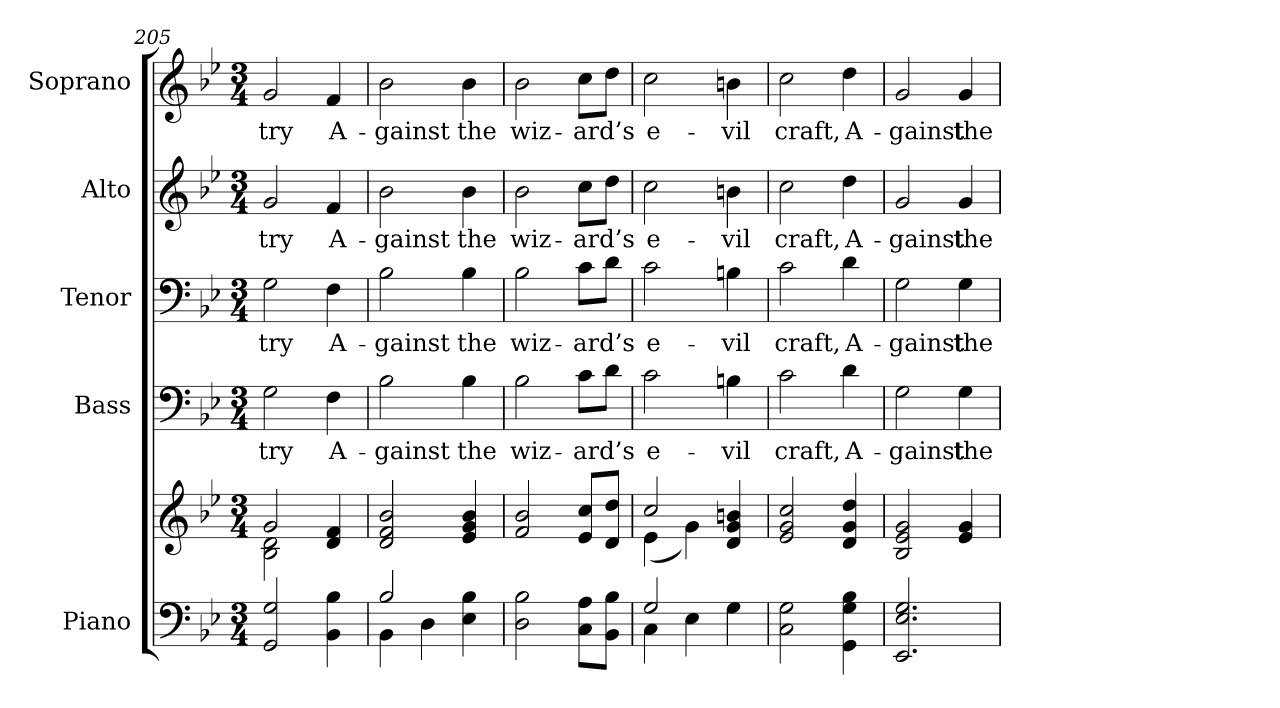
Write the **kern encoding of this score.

**kern	**kern	**kern	**text	**kern	**text	**kern	**text	**kern	**text
*part5	*part5	*part4	*part4	*part3	*part3	*part2	*part2	*part1	*part1
*staff6	*staff5	*staff4	*staff4	*staff3	*staff3	*staff2	*staff2	*staff1	*staff1
*I"Piano	*	*I"Bass	*	*I"Tenor	*	*I"Alto	*	*I"Soprano	*
*I'Pno.	*	*I'B.	*	*I'T.	*	*I'A.	*	*I'S.	*
*clefF4	*clefG2	*clefF4	*	*clefF4	*	*clefG2	*	*clefG2	*
*k[b-e-]	*k[b-e-]	*k[b-e-]	*	*k[b-e-]	*	*k[b-e-]	*	*k[b-e-]	*
*g:	*g:	*g:	*	*g:	*	*g:	*	*g:	*
*M3/4	*M3/4	*M3/4	*	*M3/4	*	*M3/4	*	*M3/4	*
=205	=205	=205	=205	=205	=205	=205	=205	=205	=205
*	*^	*	*	*	*	*	*	*	*
!	!	!	!	!LO:LY:b:color=#000000	!	!	!	!	!	!
!	!	!	!	!	!	!LO:LY:b:color=#000000	!	!	!	!
!	!	!	!	!	!	!	!	!LO:LY:b:color=#000000	!	!
!	!	!	!	!	!	!	!	!	!	!LO:LY:b:color=#000000
2GGi/ 2Gi	2gi/	2B-i\ 2di	2Gi\	-try	2Gi\	-try	2gi/	-try	2gi/	-try
!	!	!	!	!LO:LY:b:color=#000000	!	!	!	!	!	!
!	!	!	!	!	!	!LO:LY:b:color=#000000	!	!	!	!
!	!	!	!	!	!	!	!	!LO:LY:b:color=#000000	!	!
!	!	!	!	!	!	!	!	!	!	!LO:LY:b:color=#000000
4BB-i\ 4B-i	4di/ 4fi	4ryy	4Fi\	A-	4Fi\	A-	4fi/	A-	4fi/	A-
*	*v	*v	*	*	*	*	*	*	*	*
!!LO:PB:g=z
=206	=206	=206	=206	=206	=206	=206	=206	=206	=206
*^	*	*	*	*	*	*	*	*	*
*	*	*^	*	*	*	*	*	*	*	*
!	!	!	!	!	!LO:LY:b:color=#000000	!	!	!	!	!	!
*	*	*v	*v	*	*	*	*	*	*	*	*
*	*	*^	*	*	*	*	*	*	*	*
!	!	!	!	!	!	!	!LO:LY:b:color=#000000	!	!	!	!
*	*	*v	*v	*	*	*	*	*	*	*	*
*	*	*^	*	*	*	*	*	*	*	*
!	!	!	!	!	!	!	!	!	!LO:LY:b:color=#000000	!	!
*	*	*v	*v	*	*	*	*	*	*	*	*
*	*	*^	*	*	*	*	*	*	*	*
!	!	!	!	!	!	!	!	!	!	!	!LO:LY:b:color=#000000
*	*	*v	*v	*	*	*	*	*	*	*	*
2B-i/	4BB-i\	2di/ 2fi 2b-i	2B-i\	-gainst	2B-i\	-gainst	2b-i\	-gainst	2b-i\	-gainst
.	4Di\	.	.	.	.	.	.	.	.	.
!	!	!	!	!LO:LY:b:color=#000000	!	!	!	!	!	!
!	!	!	!	!	!	!LO:LY:b:color=#000000	!	!	!	!
!	!	!	!	!	!	!	!	!LO:LY:b:color=#000000	!	!
!	!	!	!	!	!	!	!	!	!	!LO:LY:b:color=#000000
4E-i\ 4B-i	4ryy	4e-i/ 4gi 4b-i	4B-i\	the	4B-i\	the	4b-i\	the	4b-i\	the
*v	*v	*	*	*	*	*	*	*	*	*
=207	=207	=207	=207	=207	=207	=207	=207	=207	=207
*^	*	*	*	*	*	*	*	*	*
!	!	!	!	!LO:LY:b:color=#000000	!	!	!	!	!	!
*v	*v	*	*	*	*	*	*	*	*	*
*^	*	*	*	*	*	*	*	*	*
!	!	!	!	!	!	!LO:LY:b:color=#000000	!	!	!	!
*v	*v	*	*	*	*	*	*	*	*	*
*^	*	*	*	*	*	*	*	*	*
!	!	!	!	!	!	!	!	!LO:LY:b:color=#000000	!	!
*v	*v	*	*	*	*	*	*	*	*	*
*^	*	*	*	*	*	*	*	*	*
!	!	!	!	!	!	!	!	!	!	!LO:LY:b:color=#000000
*v	*v	*	*	*	*	*	*	*	*	*
2Di\ 2B-i	2fi/ 2b-i	2B-i\	wiz-	2B-i\	wiz-	2b-i\	wiz-	2b-i\	wiz-
!	!	!	!LO:LY:b:color=#000000	!	!	!	!	!	!
!	!	!	!	!	!LO:LY:b:color=#000000	!	!	!	!
!	!	!	!	!	!	!	!LO:LY:b:color=#000000	!	!
!	!	!	!	!	!	!	!	!	!LO:LY:b:color=#000000
8Ci\ 8AiL	8e-i/ 8cciL	8ci\L	-ard’s	8ci\L	-ard’s	8cci\L	-ard’s	8cci\L	-ard’s
8BB-i\ 8B-iJ	8di/ 8ddiJ	8di\J	.	8di\J	.	8ddi\J	.	8ddi\J	.
=208	=208	=208	=208	=208	=208	=208	=208	=208	=208
*^	*^	*	*	*	*	*	*	*	*
!	!	!	!	!	!LO:LY:b:color=#000000	!	!	!	!	!	!
!	!	!	!	!	!	!	!LO:LY:b:color=#000000	!	!	!	!
!	!	!	!	!	!	!	!	!	!LO:LY:b:color=#000000	!	!
!	!	!	!	!	!	!	!	!	!	!	!LO:LY:b:color=#000000
2Gi/	4Ci\	2cci/	(4e-i\	2ci\	e-	2ci\	e-	2cci\	e-	2cci\	e-
.	4E-i\	.	4gi\)	.	.	.	.	.	.	.	.
!	!	!	!	!	!LO:LY:b:color=#000000	!	!	!	!	!	!
!	!	!	!	!	!	!	!LO:LY:b:color=#000000	!	!	!	!
!	!	!	!	!	!	!	!	!	!LO:LY:b:color=#000000	!	!
!	!	!	!	!	!	!	!	!	!	!	!LO:LY:b:color=#000000
4Gi\	4ryy	4di/ 4gi 4bni	4ryy	4Bni\	-vil	4Bni\	-vil	4bni\	-vil	4bni\	-vil
*v	*v	*	*	*	*	*	*	*	*	*	*
*	*v	*v	*	*	*	*	*	*	*	*
=209	=209	=209	=209	=209	=209	=209	=209	=209	=209
*^	*^	*	*	*	*	*	*	*	*
!	!	!	!	!	!LO:LY:b:color=#000000	!	!	!	!	!	!
*v	*v	*	*	*	*	*	*	*	*	*	*
*	*v	*v	*	*	*	*	*	*	*	*
*^	*^	*	*	*	*	*	*	*	*
!	!	!	!	!	!	!	!LO:LY:b:color=#000000	!	!	!	!
*v	*v	*	*	*	*	*	*	*	*	*	*
*	*v	*v	*	*	*	*	*	*	*	*
*^	*^	*	*	*	*	*	*	*	*
!	!	!	!	!	!	!	!	!	!LO:LY:b:color=#000000	!	!
*v	*v	*	*	*	*	*	*	*	*	*	*
*	*v	*v	*	*	*	*	*	*	*	*
*^	*^	*	*	*	*	*	*	*	*
!	!	!	!	!	!	!	!	!	!	!	!LO:LY:b:color=#000000
*v	*v	*	*	*	*	*	*	*	*	*	*
*	*v	*v	*	*	*	*	*	*	*	*
2Ci\ 2Gi	2e-i/ 2gi 2cci	2ci\	craft,	2ci\	craft,	2cci\	craft,	2cci\	craft,
!	!	!	!LO:LY:b:color=#000000	!	!	!	!	!	!
!	!	!	!	!	!LO:LY:b:color=#000000	!	!	!	!
!	!	!	!	!	!	!	!LO:LY:b:color=#000000	!	!
!	!	!	!	!	!	!	!	!	!LO:LY:b:color=#000000
4GGi\ 4Gi 4B-i	4di/ 4gi 4ddi	4di\	A-	4di\	A-	4ddi\	A-	4ddi\	A-
=210	=210	=210	=210	=210	=210	=210	=210	=210	=210
!	!	!	!LO:LY:b:color=#000000	!	!	!	!	!	!
!	!	!	!	!	!LO:LY:b:color=#000000	!	!	!	!
!	!	!	!	!	!	!	!LO:LY:b:color=#000000	!	!
!	!	!	!	!	!	!	!	!	!LO:LY:b:color=#000000
2.EE-i/ 2.E-i 2.Gi	2B-i/ 2e-i 2gi	2Gi\	-gainst	2Gi\	-gainst	2gi/	-gainst	2gi/	-gainst
!	!	!	!LO:LY:b:color=#000000	!	!	!	!	!	!
!	!	!	!	!	!LO:LY:b:color=#000000	!	!	!	!
!	!	!	!	!	!	!	!LO:LY:b:color=#000000	!	!
!	!	!	!	!	!	!	!	!	!LO:LY:b:color=#000000
.	4e-i/ 4gi	4Gi\	the	4Gi\	the	4gi/	the	4gi/	the
=	=	=	=	=	=	=	=	=	=
*-	*-	*-	*-	*-	*-	*-	*-	*-	*-
